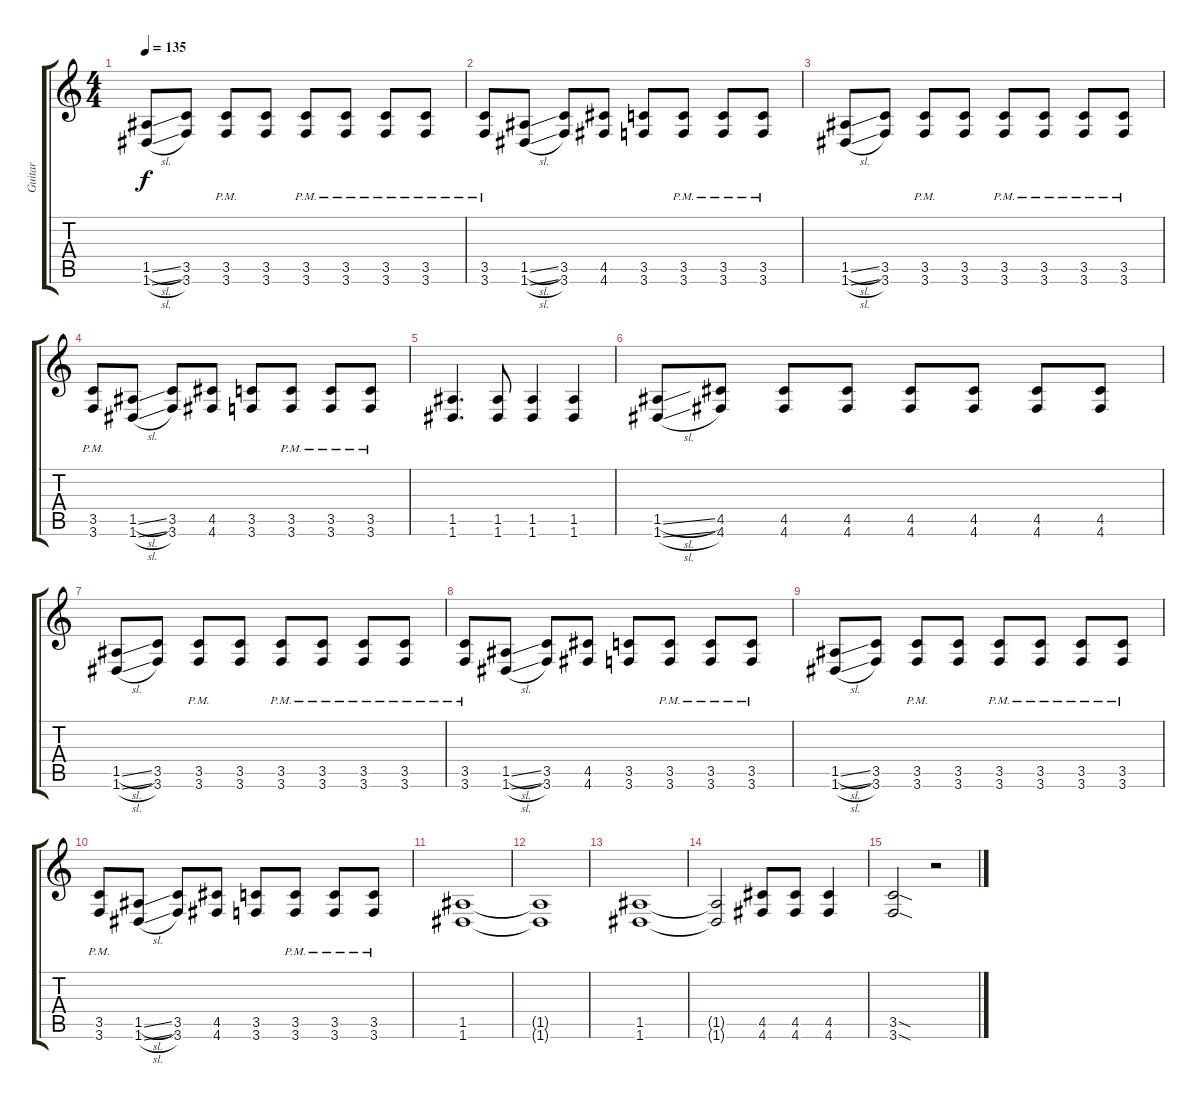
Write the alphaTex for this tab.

\track ("Guitar" "Guitar") {instrument distortionguitar}
\staff {score tabs}
\tuning (E4 B3 G3 D3 A2 D2) {hide}
\ts (4 4)
\tempo 135
\clef g2
\ks c
(1.5{sl} 1.6{sl}).8{dy f} (3.5 3.6).8 (3.5{pm} 3.6{pm}).8 (3.5 3.6).8 (3.5{pm} 3.6{pm}).8 (3.5{pm} 3.6{pm}).8 (3.5{pm} 3.6{pm}).8 (3.5{pm} 3.6{pm}).8 |
(3.5{pm} 3.6{pm}).8 (1.5{sl} 1.6{sl}).8 (3.5 3.6).8 (4.5 4.6).8 (3.5 3.6).8 (3.5{pm} 3.6{pm}).8 (3.5{pm} 3.6{pm}).8 (3.5{pm} 3.6{pm}).8 |
(1.5{sl} 1.6{sl}).8 (3.5 3.6).8 (3.5{pm} 3.6{pm}).8 (3.5 3.6).8 (3.5{pm} 3.6{pm}).8 (3.5{pm} 3.6{pm}).8 (3.5{pm} 3.6{pm}).8 (3.5{pm} 3.6{pm}).8 |
(3.5{pm} 3.6{pm}).8 (1.5{sl} 1.6{sl}).8 (3.5 3.6).8 (4.5 4.6).8 (3.5 3.6).8 (3.5{pm} 3.6{pm}).8 (3.5{pm} 3.6{pm}).8 (3.5{pm} 3.6{pm}).8 |
(1.5 1.6).4{d} (1.5 1.6).8 (1.5 1.6).4 (1.5 1.6).4 |
(1.5{sl} 1.6{sl}).8 (4.5 4.6).8 (4.5 4.6).8 (4.5 4.6).8 (4.5 4.6).8 (4.5 4.6).8 (4.5 4.6).8 (4.5 4.6).8 |
(1.5{sl} 1.6{sl}).8 (3.5 3.6).8 (3.5{pm} 3.6{pm}).8 (3.5 3.6).8 (3.5{pm} 3.6{pm}).8 (3.5{pm} 3.6{pm}).8 (3.5{pm} 3.6{pm}).8 (3.5{pm} 3.6{pm}).8 |
(3.5{pm} 3.6{pm}).8 (1.5{sl} 1.6{sl}).8 (3.5 3.6).8 (4.5 4.6).8 (3.5 3.6).8 (3.5{pm} 3.6{pm}).8 (3.5{pm} 3.6{pm}).8 (3.5{pm} 3.6{pm}).8 |
(1.5{sl} 1.6{sl}).8 (3.5 3.6).8 (3.5{pm} 3.6{pm}).8 (3.5 3.6).8 (3.5{pm} 3.6{pm}).8 (3.5{pm} 3.6{pm}).8 (3.5{pm} 3.6{pm}).8 (3.5{pm} 3.6{pm}).8 |
(3.5{pm} 3.6{pm}).8 (1.5{sl} 1.6{sl}).8 (3.5 3.6).8 (4.5 4.6).8 (3.5 3.6).8 (3.5{pm} 3.6{pm}).8 (3.5{pm} 3.6{pm}).8 (3.5{pm} 3.6{pm}).8 |
(1.5 1.6).1 |
(1.5{t} 1.6{t}).1 |
(1.5 1.6).1 |
(1.5{t} 1.6{t}).2 (4.5 4.6).8 (4.5 4.6).8 (4.5 4.6).4 |
(3.5{sod} 3.6{sod}).2 r.2
